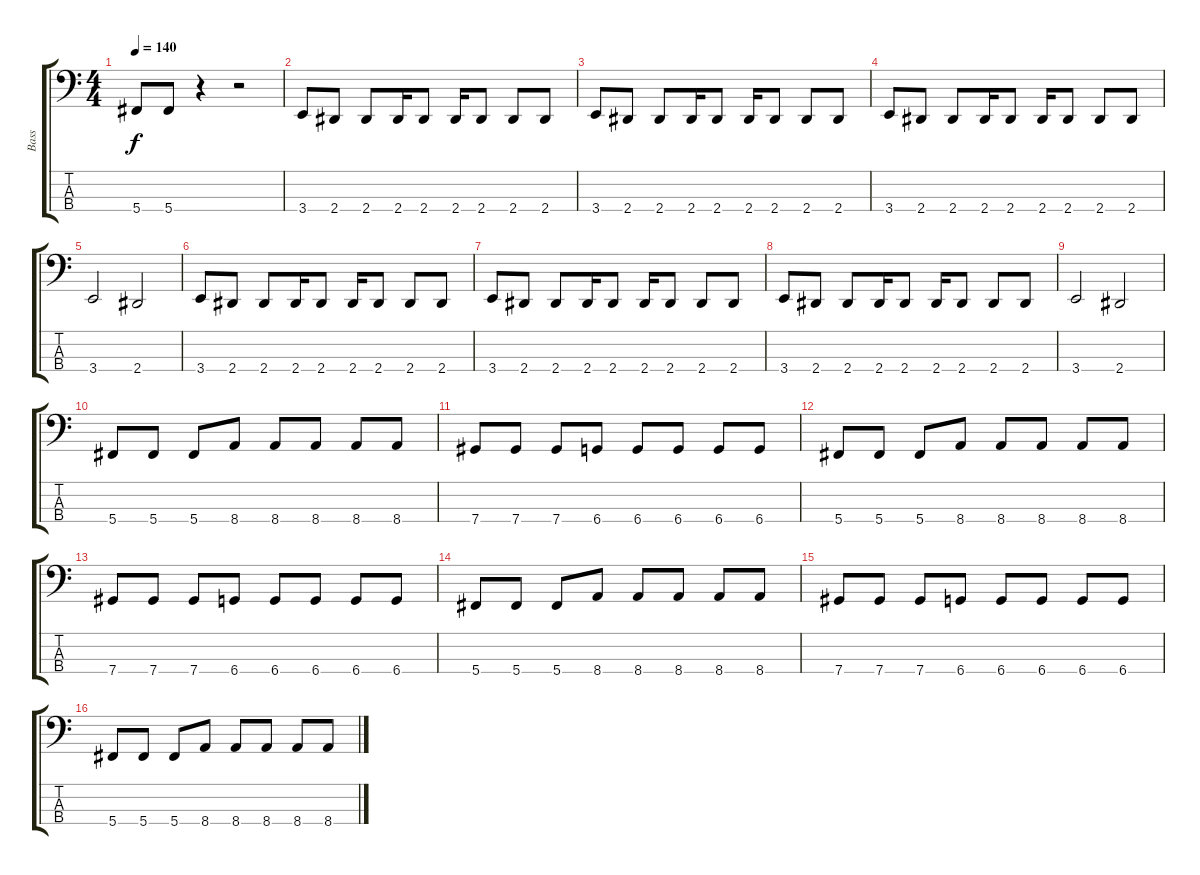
\track ("Bass" "Bass") {instrument electricbasspick}
\staff {score tabs}
\tuning (E2 B1 Gb1 Db1) {hide}
\ts (4 4)
\tempo 140
\clef f4
\ks c
5.4.8{dy f} 5.4.8 r.4 r.2 |
3.4.8 2.4.8 2.4.8 2.4.16 2.4.8 2.4.16 2.4.8 2.4.8 2.4.8 |
3.4.8 2.4.8 2.4.8 2.4.16 2.4.8 2.4.16 2.4.8 2.4.8 2.4.8 |
3.4.8 2.4.8 2.4.8 2.4.16 2.4.8 2.4.16 2.4.8 2.4.8 2.4.8 |
3.4.2 2.4.2 |
3.4.8 2.4.8 2.4.8 2.4.16 2.4.8 2.4.16 2.4.8 2.4.8 2.4.8 |
3.4.8 2.4.8 2.4.8 2.4.16 2.4.8 2.4.16 2.4.8 2.4.8 2.4.8 |
3.4.8 2.4.8 2.4.8 2.4.16 2.4.8 2.4.16 2.4.8 2.4.8 2.4.8 |
3.4.2 2.4.2 |
5.4.8 5.4.8 5.4.8 8.4.8 8.4.8 8.4.8 8.4.8 8.4.8 |
7.4.8 7.4.8 7.4.8 6.4.8 6.4.8 6.4.8 6.4.8 6.4.8 |
5.4.8 5.4.8 5.4.8 8.4.8 8.4.8 8.4.8 8.4.8 8.4.8 |
7.4.8 7.4.8 7.4.8 6.4.8 6.4.8 6.4.8 6.4.8 6.4.8 |
5.4.8 5.4.8 5.4.8 8.4.8 8.4.8 8.4.8 8.4.8 8.4.8 |
7.4.8 7.4.8 7.4.8 6.4.8 6.4.8 6.4.8 6.4.8 6.4.8 |
5.4.8 5.4.8 5.4.8 8.4.8 8.4.8 8.4.8 8.4.8 8.4.8
